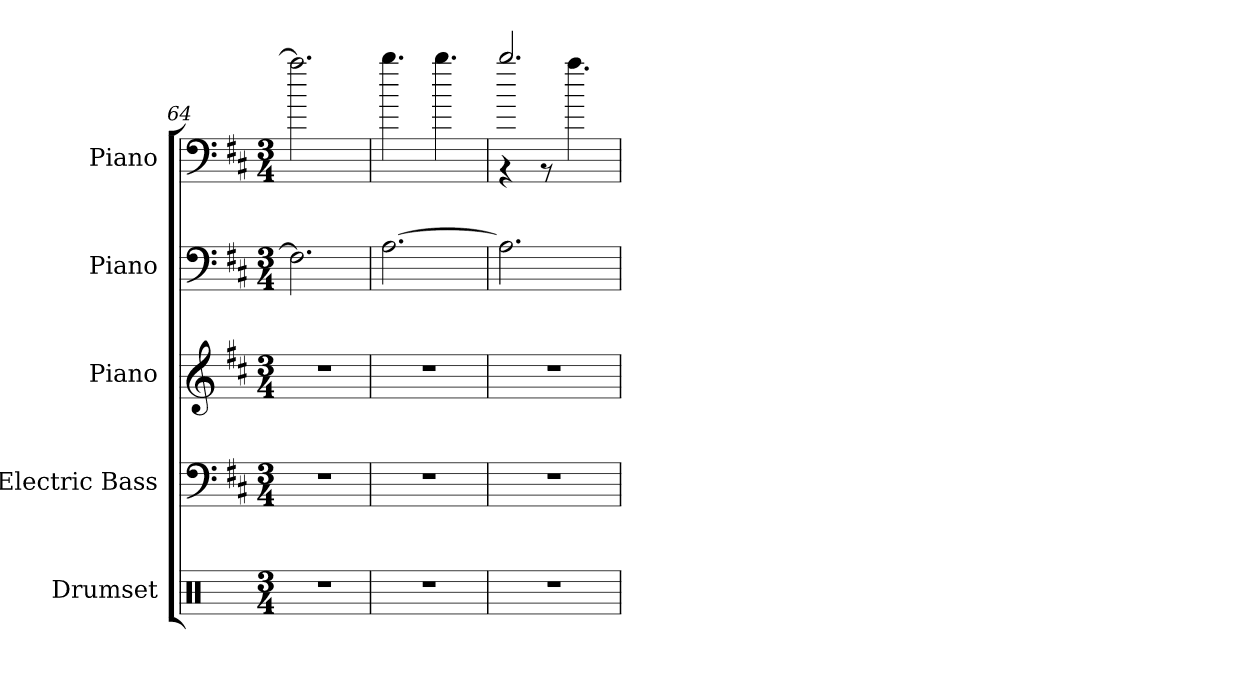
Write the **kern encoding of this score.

**kern	**kern	**kern	**kern	**kern
*part5	*part4	*part3	*part2	*part1
*staff5	*staff4	*staff3	*staff2	*staff1
*I"Drumset	*I"Electric Bass	*I"Piano	*I"Piano	*I"Piano
*I'D. Set	*I'El. B.	*I'Pno.	*I'Pno.	*I'Pno.
*clefX	*clefF4	*clefG2	*clefF4	*clefF4
*	*ITrd7c12	*	*	*
*k[]	*k[f#c#]	*k[f#c#]	*k[f#c#]	*k[f#c#]
*M3/4	*M3/4	*M3/4	*M3/4	*M3/4
=64	=64	=64	=64	=64
2.r	2.r	2.r	2.F#\]	2.aa\]
=65	=65	=65	=65	=65
2.r	2.r	2.r	[2.A\	4.bb\
.	.	.	.	4.bb\
=66	=66	=66	=66	=66
*	*	*	*	*^
2.r	2.r	2.r	2.A\]	2.bb/	4r
.	.	.	.	.	8r
.	.	.	.	.	4.aa\
*	*	*	*	*v	*v
=	=	=	=	=
*-	*-	*-	*-	*-
